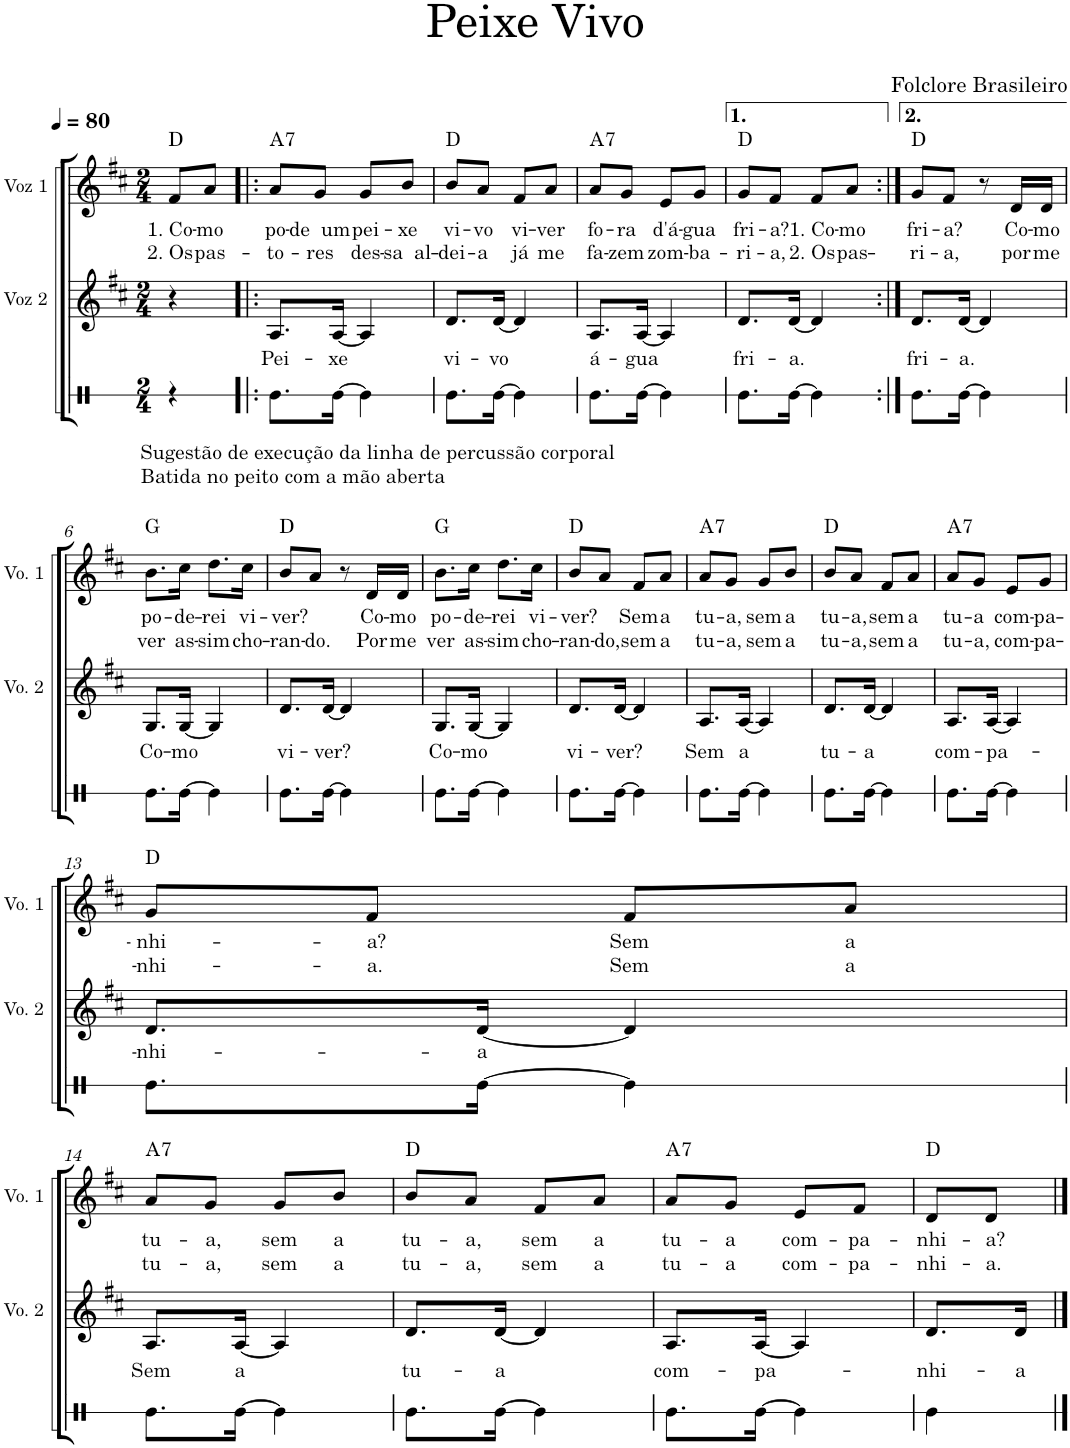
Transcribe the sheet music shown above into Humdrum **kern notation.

**kern	**kern	**text	**kern	**text	**text	**harte
*part3	*part2	*part2	*part1	*part1	*part1	*part1
*staff3	*staff2	*staff2	*staff1	*staff1	*staff1	*
*I"Voz 3	*I"Voz 2	*	*I"Voz 1	*	*	*
*	*I'Vo. 2	*	*I'Vo. 1	*	*	*
*stria1	*	*	*	*	*	*
*clefX	*clefG2	*	*clefG2	*	*	*
*k[f#c#]	*k[f#c#]	*	*k[f#c#]	*	*	*
*M2/4	*M2/4	*	*M2/4	*	*	*
*MM80	*MM80	*	*MM80	*	*	*
=	=	=	=	=	=	=
!LO:TX:b:t=Sugestão de execução da linha de percussão corporal	!	!	!	!	!	!
!LO:TX:b:t=Batida no peito com a mão aberta	!	!	!	!	!	!
!	!	!	!	!LO:LY:b	!LO:LY:b	!
4r	4r	.	8f#/L	1. Co-	2. Os	D:maj
!	!	!	!	!LO:LY:b	!LO:LY:b	!
.	.	.	8a/J	-mo	pas-	.
=1!|:	=1!|:	=1!|:	=1!|:	=1!|:	=1!|:	=1!|:
!	!	!LO:LY:b	!	!LO:LY:b	!LO:LY:b	!LO:H:kt=7
8.Re\L	8.A/L	Pei-	8a/L	po-	-to-	A:7
!	!	!	!	!LO:LY:b	!LO:LY:b	!
.	.	.	8g/J	-de um	-res	.
!	!	!LO:LY:b	!	!	!	!
[16Re\Jk	[16A/Jk	-xe	.	.	.	.
!	!	!	!	!LO:LY:b	!LO:LY:b	!
4Re\]	4A/]	.	8g/L	pei-	des-	.
!	!	!	!	!LO:LY:b	!LO:LY:b	!
.	.	.	8b/J	-xe	-sa al-	.
=2	=2	=2	=2	=2	=2	=2
!	!	!LO:LY:b	!	!LO:LY:b	!LO:LY:b	!
8.Re\L	8.d/L	vi-	8b/L	vi-	-dei-	D:maj
!	!	!	!	!LO:LY:b	!LO:LY:b	!
.	.	.	8a/J	-vo	-a	.
!	!	!LO:LY:b	!	!	!	!
[16Re\Jk	[16d/Jk	-vo	.	.	.	.
!	!	!	!	!LO:LY:b	!LO:LY:b	!
4Re\]	4d/]	.	8f#/L	vi-	já	.
!	!	!	!	!LO:LY:b	!LO:LY:b	!
.	.	.	8a/J	-ver	me	.
=3	=3	=3	=3	=3	=3	=3
!	!	!LO:LY:b	!	!LO:LY:b	!LO:LY:b	!LO:H:kt=7
8.Re\L	8.A/L	á-	8a/L	fo-	fa-	A:7
!	!	!	!	!LO:LY:b	!LO:LY:b	!
.	.	.	8g/J	-ra	-zem	.
!	!	!LO:LY:b	!	!	!	!
[16Re\Jk	[16A/Jk	-gua	.	.	.	.
!	!	!	!	!LO:LY:b	!LO:LY:b	!
4Re\]	4A/]	.	8e/L	d'á-	zom-	.
!	!	!	!	!LO:LY:b	!LO:LY:b	!
.	.	.	8g/J	-gua	-ba-	.
=4	=4	=4	=4	=4	=4	=4
!	!	!LO:LY:b	!	!LO:LY:b	!LO:LY:b	!
8.Re\L	8.d/L	fri-	8g/L	fri-	-ri-	D:maj
!	!	!	!	!LO:LY:b	!LO:LY:b	!
.	.	.	8f#/J	-a?	-a,	.
!	!	!LO:LY:b	!	!	!	!
[16Re\Jk	[16d/Jk	-a.	.	.	.	.
!	!	!	!	!LO:LY:b	!LO:LY:b	!
4Re\]	4d/]	.	8f#/L	1. Co-	2. Os	.
!	!	!	!	!LO:LY:b	!LO:LY:b	!
.	.	.	8a/J	-mo	pas-	.
=5:|!	=5:|!	=5:|!	=5:|!	=5:|!	=5:|!	=5:|!
!	!	!LO:LY:b	!	!LO:LY:b	!LO:LY:b	!
8.Re\L	8.d/L	fri-	8g/L	fri-	-ri-	D:maj
!	!	!	!	!LO:LY:b	!LO:LY:b	!
.	.	.	8f#/J	-a?	-a,	.
!	!	!LO:LY:b	!	!	!	!
[16Re\Jk	[16d/Jk	-a.	.	.	.	.
4Re\]	4d/]	.	8r	.	.	.
!	!	!	!	!LO:LY:b	!LO:LY:b	!
.	.	.	16d/LL	Co-	por	.
!	!	!	!	!LO:LY:b	!LO:LY:b	!
.	.	.	16d/JJ	-mo	me	.
!!LO:LB:g=z
=6	=6	=6	=6	=6	=6	=6
!	!	!LO:LY:b	!	!LO:LY:b	!LO:LY:b	!
8.Re\L	8.G/L	Co-	8.b\L	po-	ver	G:maj
!	!	!LO:LY:b	!	!LO:LY:b	!LO:LY:b	!
[16Re\Jk	[16G/Jk	-mo	16cc#\Jk	-de-	as-	.
!	!	!	!	!LO:LY:b	!LO:LY:b	!
4Re\]	4G/]	.	8.dd\L	-rei	-sim	.
!	!	!	!	!LO:LY:b	!LO:LY:b	!
.	.	.	16cc#\Jk	vi-	cho-	.
=7	=7	=7	=7	=7	=7	=7
!	!	!LO:LY:b	!	!LO:LY:b	!LO:LY:b	!
8.Re\L	8.d/L	vi-	8b/L	-ver?	-ran-	D:maj
!	!	!	!	!	!LO:LY:b	!
.	.	.	8a/J	.	-do.	.
!	!	!LO:LY:b	!	!	!	!
[16Re\Jk	[16d/Jk	-ver?	.	.	.	.
4Re\]	4d/]	.	8r	.	.	.
!	!	!	!	!LO:LY:b	!LO:LY:b	!
.	.	.	16d/LL	Co-	Por	.
!	!	!	!	!LO:LY:b	!LO:LY:b	!
.	.	.	16d/JJ	-mo	me	.
=8	=8	=8	=8	=8	=8	=8
!	!	!LO:LY:b	!	!LO:LY:b	!LO:LY:b	!
8.Re\L	8.G/L	Co-	8.b\L	po-	ver	G:maj
!	!	!LO:LY:b	!	!LO:LY:b	!LO:LY:b	!
[16Re\Jk	[16G/Jk	-mo	16cc#\Jk	-de-	as-	.
!	!	!	!	!LO:LY:b	!LO:LY:b	!
4Re\]	4G/]	.	8.dd\L	-rei	-sim	.
!	!	!	!	!LO:LY:b	!LO:LY:b	!
.	.	.	16cc#\Jk	vi-	cho-	.
=9	=9	=9	=9	=9	=9	=9
!	!	!LO:LY:b	!	!LO:LY:b	!LO:LY:b	!
8.Re\L	8.d/L	vi-	8b/L	-ver?	-ran-	D:maj
!	!	!	!	!	!LO:LY:b	!
.	.	.	8a/J	.	-do,	.
!	!	!LO:LY:b	!	!	!	!
[16Re\Jk	[16d/Jk	-ver?	.	.	.	.
!	!	!	!	!LO:LY:b	!LO:LY:b	!
4Re\]	4d/]	.	8f#/L	Sem	sem	.
!	!	!	!	!LO:LY:b	!LO:LY:b	!
.	.	.	8a/J	a	a	.
=10	=10	=10	=10	=10	=10	=10
!	!	!LO:LY:b	!	!LO:LY:b	!LO:LY:b	!LO:H:kt=7
8.Re\L	8.A/L	Sem	8a/L	tu-	tu-	A:7
!	!	!	!	!LO:LY:b	!LO:LY:b	!
.	.	.	8g/J	-a,	-a,	.
!	!	!LO:LY:b	!	!	!	!
[16Re\Jk	[16A/Jk	a	.	.	.	.
!	!	!	!	!LO:LY:b	!LO:LY:b	!
4Re\]	4A/]	.	8g/L	sem	sem	.
!	!	!	!	!LO:LY:b	!LO:LY:b	!
.	.	.	8b/J	a	a	.
=11	=11	=11	=11	=11	=11	=11
!	!	!LO:LY:b	!	!LO:LY:b	!LO:LY:b	!
8.Re\L	8.d/L	tu-	8b/L	tu-	tu-	D:maj
!	!	!	!	!LO:LY:b	!LO:LY:b	!
.	.	.	8a/J	-a,	-a,	.
!	!	!LO:LY:b	!	!	!	!
[16Re\Jk	[16d/Jk	-a	.	.	.	.
!	!	!	!	!LO:LY:b	!LO:LY:b	!
4Re\]	4d/]	.	8f#/L	sem	sem	.
!	!	!	!	!LO:LY:b	!LO:LY:b	!
.	.	.	8a/J	a	a	.
=12	=12	=12	=12	=12	=12	=12
!	!	!LO:LY:b	!	!LO:LY:b	!LO:LY:b	!LO:H:kt=7
8.Re\L	8.A/L	com-	8a/L	tu-	tu-	A:7
!	!	!	!	!LO:LY:b	!LO:LY:b	!
.	.	.	8g/J	-a	-a,	.
!	!	!LO:LY:b	!	!	!	!
[16Re\Jk	[16A/Jk	-pa-	.	.	.	.
!	!	!	!	!LO:LY:b	!LO:LY:b	!
4Re\]	4A/]	.	8e/L	com-	com-	.
!	!	!	!	!LO:LY:b	!LO:LY:b	!
.	.	.	8g/J	-pa-	-pa-	.
!!LO:LB:g=z
=13	=13	=13	=13	=13	=13	=13
!	!	!LO:LY:b	!	!LO:LY:b	!LO:LY:b	!
8.Re\L	8.d/L	-nhi-	8g/L	-nhi-	-nhi-	D:maj
!	!	!	!	!LO:LY:b	!LO:LY:b	!
.	.	.	8f#/J	-a?	-a.	.
!	!	!LO:LY:b	!	!	!	!
[16Re\Jk	[16d/Jk	-a	.	.	.	.
!	!	!	!	!LO:LY:b	!LO:LY:b	!
4Re\]	4d/]	.	8f#/L	Sem	Sem	.
!	!	!	!	!LO:LY:b	!LO:LY:b	!
.	.	.	8a/J	a	a	.
!!LO:LB:g=z
=14	=14	=14	=14	=14	=14	=14
!	!	!LO:LY:b	!	!LO:LY:b	!LO:LY:b	!LO:H:kt=7
8.Re\L	8.A/L	Sem	8a/L	tu-	tu-	A:7
!	!	!	!	!LO:LY:b	!LO:LY:b	!
.	.	.	8g/J	-a,	-a,	.
!	!	!LO:LY:b	!	!	!	!
[16Re\Jk	[16A/Jk	a	.	.	.	.
!	!	!	!	!LO:LY:b	!LO:LY:b	!
4Re\]	4A/]	.	8g/L	sem	sem	.
!	!	!	!	!LO:LY:b	!LO:LY:b	!
.	.	.	8b/J	a	a	.
=15	=15	=15	=15	=15	=15	=15
!	!	!LO:LY:b	!	!LO:LY:b	!LO:LY:b	!
8.Re\L	8.d/L	tu-	8b/L	tu-	tu-	D:maj
!	!	!	!	!LO:LY:b	!LO:LY:b	!
.	.	.	8a/J	-a,	-a,	.
!	!	!LO:LY:b	!	!	!	!
[16Re\Jk	[16d/Jk	-a	.	.	.	.
!	!	!	!	!LO:LY:b	!LO:LY:b	!
4Re\]	4d/]	.	8f#/L	sem	sem	.
!	!	!	!	!LO:LY:b	!LO:LY:b	!
.	.	.	8a/J	a	a	.
=16	=16	=16	=16	=16	=16	=16
!	!	!LO:LY:b	!	!LO:LY:b	!LO:LY:b	!LO:H:kt=7
8.Re\L	8.A/L	com-	8a/L	tu-	tu-	A:7
!	!	!	!	!LO:LY:b	!LO:LY:b	!
.	.	.	8g/J	-a	-a	.
!	!	!LO:LY:b	!	!	!	!
[16Re\Jk	[16A/Jk	-pa-	.	.	.	.
!	!	!	!	!LO:LY:b	!LO:LY:b	!
4Re\]	4A/]	.	8e/L	com-	com-	.
!	!	!	!	!LO:LY:b	!LO:LY:b	!
.	.	.	8f#/J	-pa-	-pa-	.
=17	=17	=17	=17	=17	=17	=17
!	!	!LO:LY:b	!	!LO:LY:b	!LO:LY:b	!
4Re\	8.d/L	-nhi-	8d/L	-nhi-	-nhi-	D:maj
!	!	!	!	!LO:LY:b	!LO:LY:b	!
.	.	.	8d/J	-a?	-a.	.
!	!	!LO:LY:b	!	!	!	!
.	16d/Jk	-a	.	.	.	.
==	==	==	==	==	==	==
*-	*-	*-	*-	*-	*-	*-
